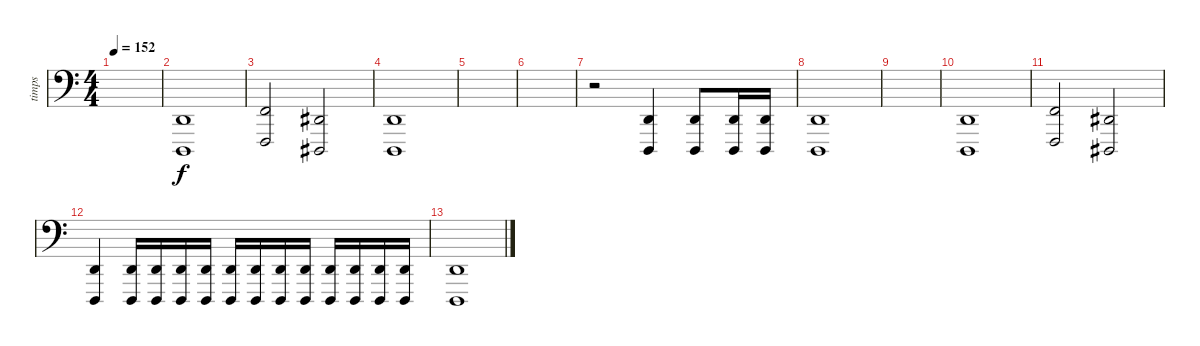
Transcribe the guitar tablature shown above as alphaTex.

\track ("timps" "timps") {instrument timpani}
\staff {score}
\tuning (G2 D2 A1 E1 B0) {hide}
\ts (4 4)
\tempo 152
\clef f4
\ks c
|
(0.2 3.5).1 |
(3.2 1.4).2 (11.4 4.5).2 |
(0.2 3.5).1 |
|
|
r.2 (0.2 3.5).4 (0.2 3.5).8 (0.2 3.5).16 (0.2 3.5).16 |
(0.2 3.5).1 |
|
(0.2 3.5).1 |
(3.2 1.4).2 (11.4 4.5).2 |
(0.2 3.5).4 (0.2 3.5).16 (0.2 3.5).16 (0.2 3.5).16 (0.2 3.5).16 (0.2 3.5).16 (0.2 3.5).16 (0.2 3.5).16 (0.2 3.5).16 (0.2 3.5).16 (0.2 3.5).16 (0.2 3.5).16 (0.2 3.5).16 |
(0.2 3.5).1
